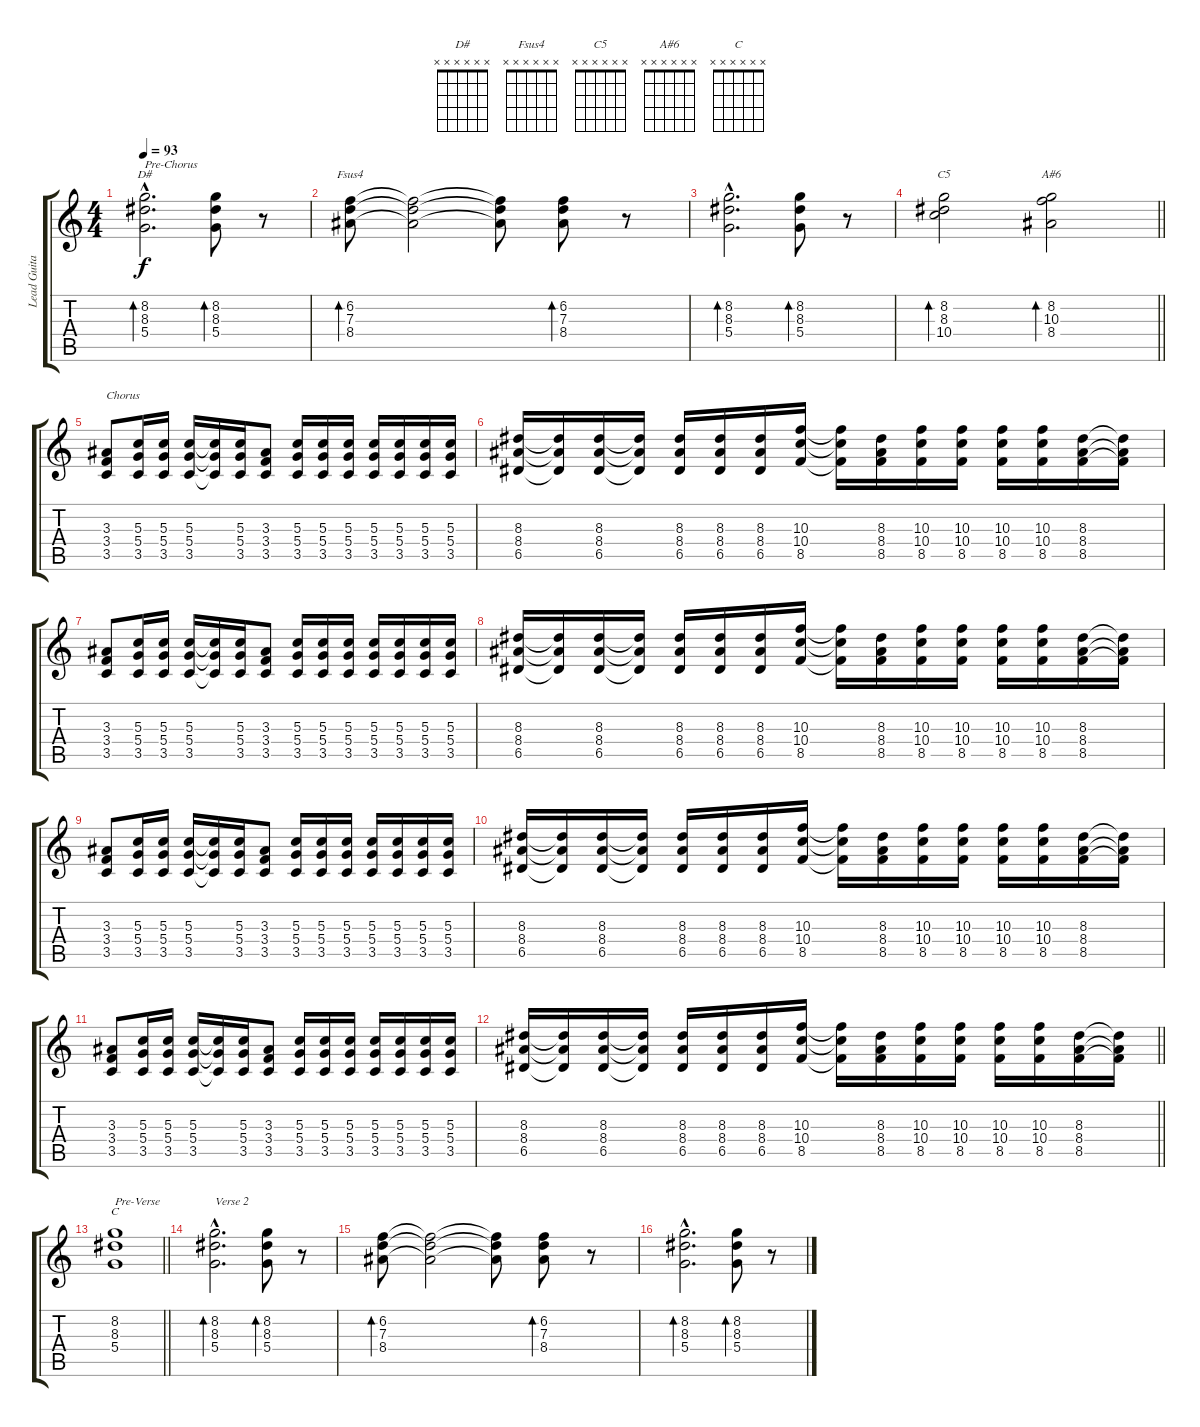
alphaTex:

\track ("Lead Guitar" "Lead Guita") {instrument distortionguitar}
\staff {score tabs}
\tuning (E4 B3 G3 D3 A2 E2) {hide}
\chord ("D#" x x x x x x)
\chord ("Fsus4" x x x x x x)
\chord ("C5" x x x x x x)
\chord ("A#6" x x x x x x)
\chord ("C" x x x x x x)
\ts (4 4)
\tempo 93
\clef g2
\ks c
(8.2{hac} 8.3{hac} 5.4{hac}).2{d bd 120 ch "D#" txt "Pre-Chorus" dy f volume 10 instrument electricguitarjazz} (8.2 8.3 5.4).8{bd 120} r.8 |
(6.2 7.3 8.4).8{bd 120 ch "Fsus4"} (6.2{t} 7.3{t} 8.4{t}).2 (6.2{t} 7.3{t} 8.4{t}).8 (6.2 7.3 8.4).8{bd 120} r.8 |
(8.2{hac} 8.3{hac} 5.4{hac}).2{d bd 120 volume 10 instrument electricguitarjazz} (8.2 8.3 5.4).8{bd 120} r.8 |
\barLineRight lightlight
(8.2 8.3 10.4).2{bd 120 ch "C5"} (8.2 10.3 8.4).2{bd 120 ch "A#6"} |
(3.3 3.4 3.5).8{txt "Chorus" volume 15 instrument distortionguitar} (5.3 5.4 3.5).16 (5.3 5.4 3.5).16 (5.3 5.4 3.5).16 (5.3{t} 5.4{t} 3.5{t}).16 (5.3 5.4 3.5).16 (3.3 3.4 3.5).8 (5.3 5.4 3.5).16 (5.3 5.4 3.5).16 (5.3 5.4 3.5).16 (5.3 5.4 3.5).16 (5.3 5.4 3.5).16 (5.3 5.4 3.5).16 (5.3 5.4 3.5).16 |
(8.3 8.4 6.5).16 (8.3{t} 8.4{t} 6.5{t}).16 (8.3 8.4 6.5).16 (8.3{t} 8.4{t} 6.5{t}).16 (8.3 8.4 6.5).16 (8.3 8.4 6.5).16 (8.3 8.4 6.5).16 (10.3 10.4 8.5).16 (10.3{t} 10.4{t} 8.5{t}).16 (8.3 8.4 8.5).16 (10.3 10.4 8.5).16 (10.3 10.4 8.5).16 (10.3 10.4 8.5).16 (10.3 10.4 8.5).16 (8.3 8.4 8.5).16 (8.3{t} 8.4{t} 8.5{t}).16 |
(3.3 3.4 3.5).8 (5.3 5.4 3.5).16 (5.3 5.4 3.5).16 (5.3 5.4 3.5).16 (5.3{t} 5.4{t} 3.5{t}).16 (5.3 5.4 3.5).16 (3.3 3.4 3.5).8 (5.3 5.4 3.5).16 (5.3 5.4 3.5).16 (5.3 5.4 3.5).16 (5.3 5.4 3.5).16 (5.3 5.4 3.5).16 (5.3 5.4 3.5).16 (5.3 5.4 3.5).16 |
(8.3 8.4 6.5).16 (8.3{t} 8.4{t} 6.5{t}).16 (8.3 8.4 6.5).16 (8.3{t} 8.4{t} 6.5{t}).16 (8.3 8.4 6.5).16 (8.3 8.4 6.5).16 (8.3 8.4 6.5).16 (10.3 10.4 8.5).16 (10.3{t} 10.4{t} 8.5{t}).16 (8.3 8.4 8.5).16 (10.3 10.4 8.5).16 (10.3 10.4 8.5).16 (10.3 10.4 8.5).16 (10.3 10.4 8.5).16 (8.3 8.4 8.5).16 (8.3{t} 8.4{t} 8.5{t}).16 |
(3.3 3.4 3.5).8 (5.3 5.4 3.5).16 (5.3 5.4 3.5).16 (5.3 5.4 3.5).16 (5.3{t} 5.4{t} 3.5{t}).16 (5.3 5.4 3.5).16 (3.3 3.4 3.5).8 (5.3 5.4 3.5).16 (5.3 5.4 3.5).16 (5.3 5.4 3.5).16 (5.3 5.4 3.5).16 (5.3 5.4 3.5).16 (5.3 5.4 3.5).16 (5.3 5.4 3.5).16 |
(8.3 8.4 6.5).16 (8.3{t} 8.4{t} 6.5{t}).16 (8.3 8.4 6.5).16 (8.3{t} 8.4{t} 6.5{t}).16 (8.3 8.4 6.5).16 (8.3 8.4 6.5).16 (8.3 8.4 6.5).16 (10.3 10.4 8.5).16 (10.3{t} 10.4{t} 8.5{t}).16 (8.3 8.4 8.5).16 (10.3 10.4 8.5).16 (10.3 10.4 8.5).16 (10.3 10.4 8.5).16 (10.3 10.4 8.5).16 (8.3 8.4 8.5).16 (8.3{t} 8.4{t} 8.5{t}).16 |
(3.3 3.4 3.5).8 (5.3 5.4 3.5).16 (5.3 5.4 3.5).16 (5.3 5.4 3.5).16 (5.3{t} 5.4{t} 3.5{t}).16 (5.3 5.4 3.5).16 (3.3 3.4 3.5).8 (5.3 5.4 3.5).16 (5.3 5.4 3.5).16 (5.3 5.4 3.5).16 (5.3 5.4 3.5).16 (5.3 5.4 3.5).16 (5.3 5.4 3.5).16 (5.3 5.4 3.5).16 |
\barLineRight lightlight
(8.3 8.4 6.5).16 (8.3{t} 8.4{t} 6.5{t}).16 (8.3 8.4 6.5).16 (8.3{t} 8.4{t} 6.5{t}).16 (8.3 8.4 6.5).16 (8.3 8.4 6.5).16 (8.3 8.4 6.5).16 (10.3 10.4 8.5).16 (10.3{t} 10.4{t} 8.5{t}).16 (8.3 8.4 8.5).16 (10.3 10.4 8.5).16 (10.3 10.4 8.5).16 (10.3 10.4 8.5).16 (10.3 10.4 8.5).16 (8.3 8.4 8.5).16 (8.3{t} 8.4{t} 8.5{t}).16 |
\barLineRight lightlight
(8.2 8.3 5.4).1{ch "C" txt "Pre-Verse" volume 10 instrument electricguitarjazz} |
(8.2{hac} 8.3{hac} 5.4{hac}).2{d bd 120 txt "Verse 2" volume 10 instrument electricguitarjazz} (8.2 8.3 5.4).8{bd 120} r.8 |
(6.2 7.3 8.4).8{bd 120} (6.2{t} 7.3{t} 8.4{t}).2 (6.2{t} 7.3{t} 8.4{t}).8 (6.2 7.3 8.4).8{bd 120} r.8 |
(8.2{hac} 8.3{hac} 5.4{hac}).2{d bd 120 volume 10 instrument electricguitarjazz} (8.2 8.3 5.4).8{bd 120} r.8
